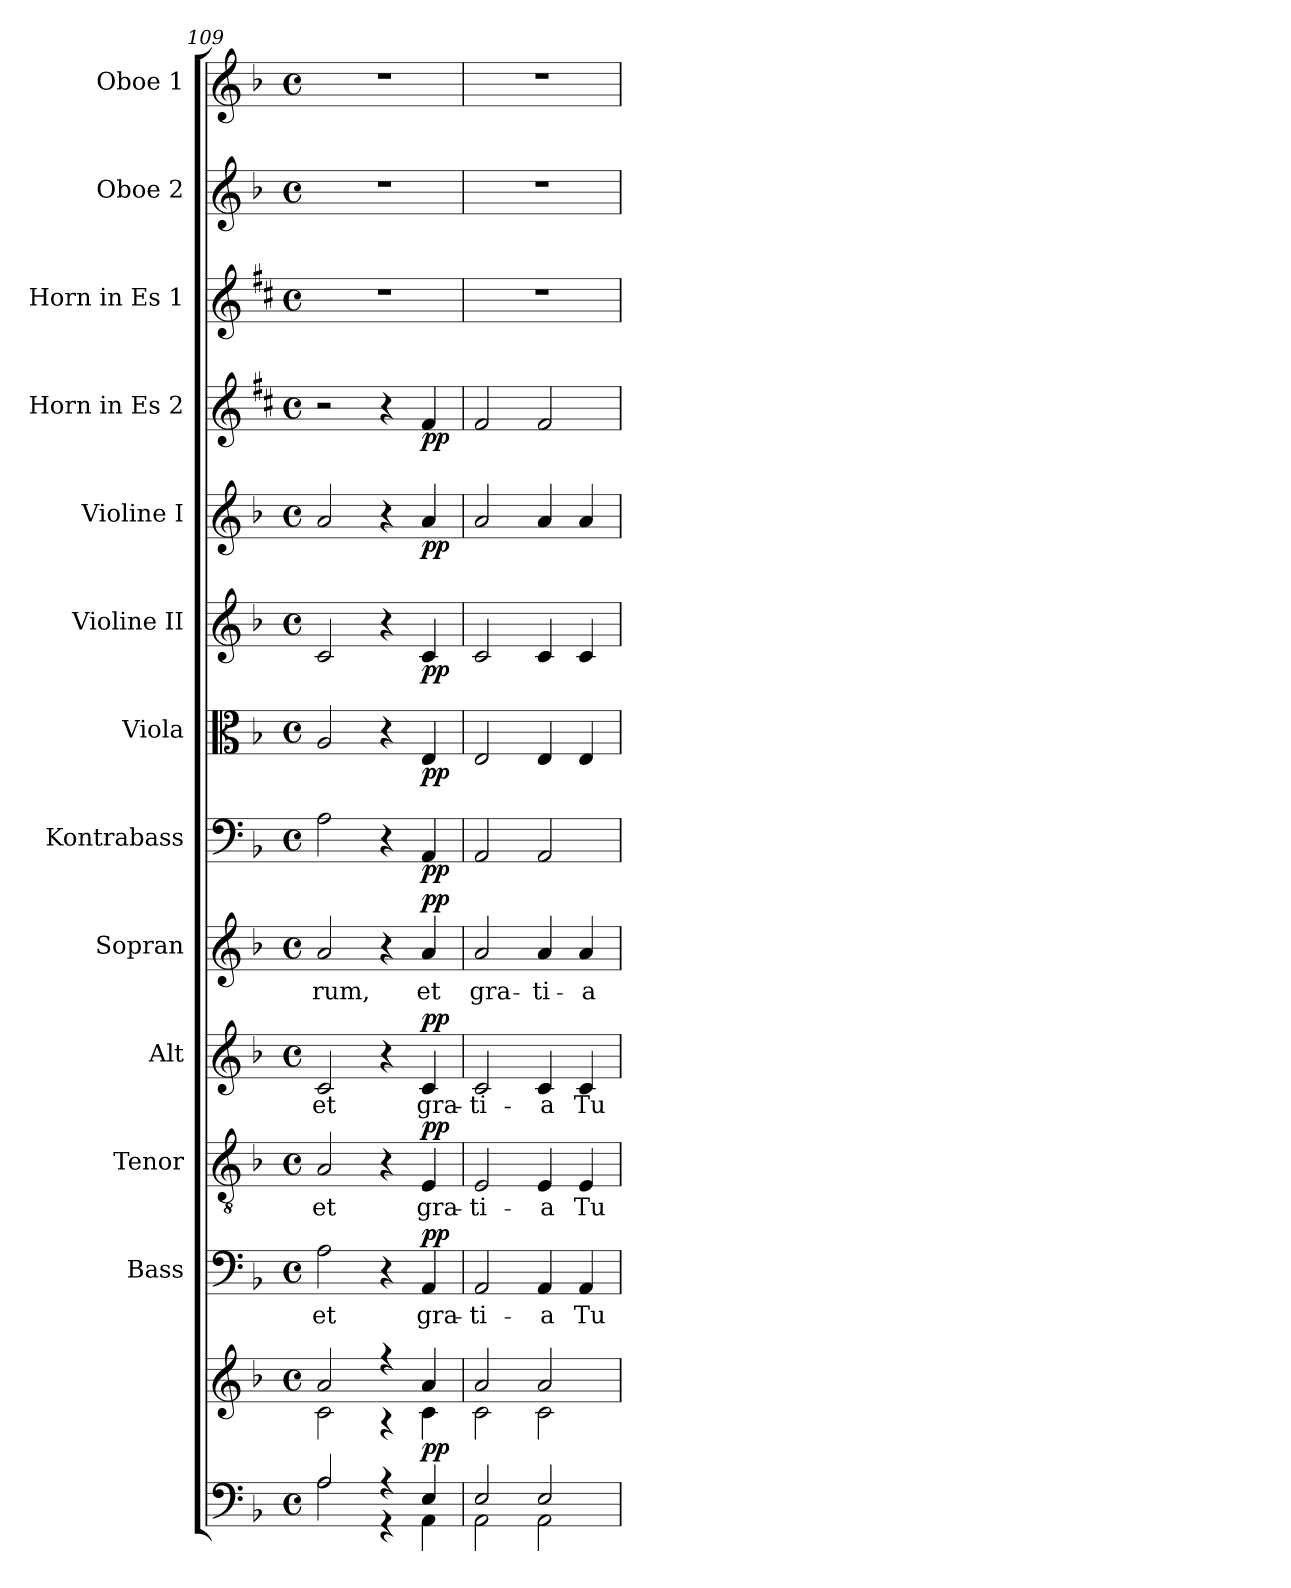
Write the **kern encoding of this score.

**kern	**kern	**dynam	**kern	**text	**dynam	**kern	**text	**dynam	**kern	**text	**dynam	**kern	**text	**dynam	**kern	**dynam	**kern	**dynam	**kern	**dynam	**kern	**dynam	**kern	**dynam	**kern	**kern	**kern
*part13	*part13	*part13	*part12	*part12	*part12	*part11	*part11	*part11	*part10	*part10	*part10	*part9	*part9	*part9	*part8	*part8	*part7	*part7	*part6	*part6	*part5	*part5	*part4	*part4	*part3	*part2	*part1
*staff14	*staff13	*staff13/14	*staff12	*staff12	*staff12	*staff11	*staff11	*staff11	*staff10	*staff10	*staff10	*staff9	*staff9	*staff9	*staff8	*staff8	*staff7	*staff7	*staff6	*staff6	*staff5	*staff5	*staff4	*staff4	*staff3	*staff2	*staff1
*	*	*	*I"Bass	*	*	*I"Tenor	*	*	*I"Alt	*	*	*I"Sopran	*	*	*I"Kontrabass	*	*I"Viola	*	*I"Violine II	*	*I"Violine I	*	*I"Horn in Es 2	*	*I"Horn in Es 1	*I"Oboe 2	*I"Oboe 1
*	*	*	*I'B.	*	*	*I'T.	*	*	*I'A.	*	*	*I'S.	*	*	*I'Kb.	*	*I'Vla.	*	*I'Vl. II	*	*I'Vl. I	*	*I'Hr. 2	*	*I'Hr. 1	*I'Ob. 2	*I'Ob. 1
!!LO:PB:g=z
*clefF4	*clefG2	*	*clefF4	*	*	*clefGv2	*	*	*clefG2	*	*	*clefG2	*	*	*clefF4	*	*clefC3	*	*clefG2	*	*clefG2	*	*clefG2	*	*clefG2	*clefG2	*clefG2
*	*	*	*	*	*	*	*	*	*	*	*	*	*	*	*ITrd7c12	*	*	*	*	*	*	*	*ITrd5c9	*	*ITrd5c9	*	*
*k[b-]	*k[b-]	*	*k[b-]	*	*	*k[b-]	*	*	*k[b-]	*	*	*k[b-]	*	*	*k[b-]	*	*k[b-]	*	*k[b-]	*	*k[b-]	*	*k[b-]	*	*k[b-]	*k[b-]	*k[b-]
*F:	*F:	*	*F:	*	*	*F:	*	*	*F:	*	*	*F:	*	*	*F:	*	*F:	*	*F:	*	*F:	*	*F:	*	*F:	*F:	*F:
*M4/4	*M4/4	*	*M4/4	*	*	*M4/4	*	*	*M4/4	*	*	*M4/4	*	*	*M4/4	*	*M4/4	*	*M4/4	*	*M4/4	*	*M4/4	*	*M4/4	*M4/4	*M4/4
*met(c)	*met(c)	*	*met(c)	*	*	*met(c)	*	*	*met(c)	*	*	*met(c)	*	*	*met(c)	*	*met(c)	*	*met(c)	*	*met(c)	*	*met(c)	*	*met(c)	*met(c)	*met(c)
=109	=109	=109	=109	=109	=109	=109	=109	=109	=109	=109	=109	=109	=109	=109	=109	=109	=109	=109	=109	=109	=109	=109	=109	=109	=109	=109	=109
*^	*^	*	*	*	*	*	*	*	*	*	*	*	*	*	*	*	*	*	*	*	*	*	*	*	*	*	*
!	!	!	!	!	!	!LO:LY:b	!	!	!LO:LY:b	!	!	!LO:LY:b	!	!	!LO:LY:b	!	!	!	!	!	!	!	!	!	!	!	!	!	!
2A/	2A\	2a/	2c\	.	2A\	et	.	2A/	et	.	2c/	et	.	2a/	-rum,	.	2AA\	.	2A/	.	2c/	.	2a/	.	2r	.	1r	1r	1r
4r	4r	4r	4r	.	4r	.	.	4r	.	.	4r	.	.	4r	.	.	4r	.	4r	.	4r	.	4r	.	4r	.	.	.	.
!	!	!	!	!LO:DY:b	!	!LO:LY:b	!LO:DY:a	!	!LO:LY:b	!LO:DY:a	!	!LO:LY:b	!LO:DY:a	!	!LO:LY:b	!LO:DY:a	!	!LO:DY:b	!	!LO:DY:b	!	!LO:DY:b	!	!LO:DY:b	!	!LO:DY:b	!	!	!
4E/	4AA\	4a/	4c\	pp	4AA/	gra-	pp	4E/	gra-	pp	4c/	gra-	pp	4a/	et	pp	4AAA/	pp	4E/	pp	4c/	pp	4a/	pp	4A/	pp	.	.	.
=110	=110	=110	=110	=110	=110	=110	=110	=110	=110	=110	=110	=110	=110	=110	=110	=110	=110	=110	=110	=110	=110	=110	=110	=110	=110	=110	=110	=110	=110
!	!	!	!	!	!	!LO:LY:b	!	!	!LO:LY:b	!	!	!LO:LY:b	!	!	!LO:LY:b	!	!	!	!	!	!	!	!	!	!	!	!	!	!
2E/	2AA\	2a/	2c\	.	2AA/	-ti-	.	2E/	-ti-	.	2c/	-ti-	.	2a/	gra-	.	2AAA/	.	2E/	.	2c/	.	2a/	.	2A/	.	1r	1r	1r
!	!	!	!	!	!	!LO:LY:b	!	!	!LO:LY:b	!	!	!LO:LY:b	!	!	!LO:LY:b	!	!	!	!	!	!	!	!	!	!	!	!	!	!
2E/	2AA\	2a/	2c\	.	4AA/	-a	.	4E/	-a	.	4c/	-a	.	4a/	-ti-	.	2AAA/	.	4E/	.	4c/	.	4a/	.	2A/	.	.	.	.
!	!	!	!	!	!	!LO:LY:b	!	!	!LO:LY:b	!	!	!LO:LY:b	!	!	!LO:LY:b	!	!	!	!	!	!	!	!	!	!	!	!	!	!
.	.	.	.	.	4AA/	Tu-	.	4E/	Tu-	.	4c/	Tu-	.	4a/	-a	.	.	.	4E/	.	4c/	.	4a/	.	.	.	.	.	.
*v	*v	*	*	*	*	*	*	*	*	*	*	*	*	*	*	*	*	*	*	*	*	*	*	*	*	*	*	*	*
*	*v	*v	*	*	*	*	*	*	*	*	*	*	*	*	*	*	*	*	*	*	*	*	*	*	*	*	*	*
=	=	=	=	=	=	=	=	=	=	=	=	=	=	=	=	=	=	=	=	=	=	=	=	=	=	=	=
*-	*-	*-	*-	*-	*-	*-	*-	*-	*-	*-	*-	*-	*-	*-	*-	*-	*-	*-	*-	*-	*-	*-	*-	*-	*-	*-	*-
